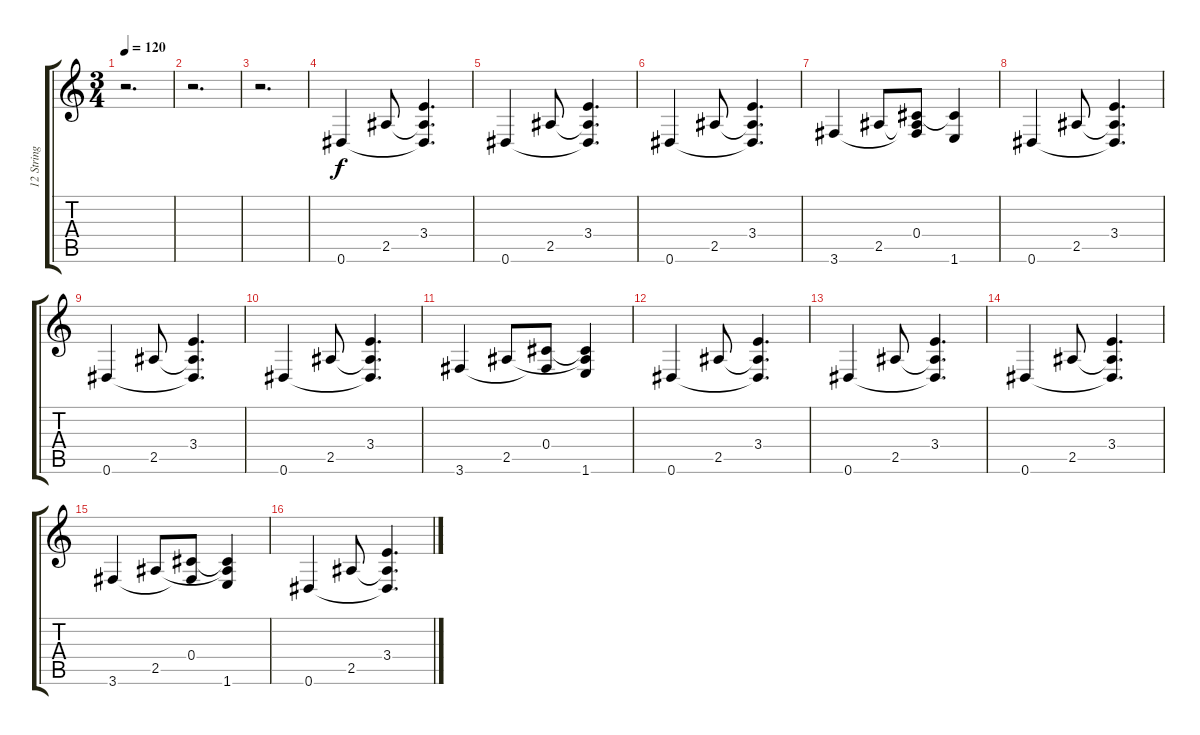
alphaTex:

\track ("12 String Acoustic Part 1" "12 String ") {instrument acousticguitarsteel}
\staff {score tabs}
\tuning (Eb4 Bb3 Gb3 Db3 Ab2 Eb2) {hide}
\ts (3 4)
\tempo 120
\clef g2
\ks c
r.2{d dy f} |
r.2{d} |
r.2{d} |
0.6.4 2.5.8 (3.4 2.5{t} 0.6{t}).4{d} |
0.6.4 2.5.8 (3.4 2.5{t} 0.6{t}).4{d} |
0.6.4 2.5.8 (3.4 2.5{t} 0.6{t}).4{d} |
3.6.4 2.5.8 (0.4 2.5{t} 3.6{t}).8 (0.4{t} 1.6).4 |
0.6.4 2.5.8 (3.4 2.5{t} 0.6{t}).4{d} |
0.6.4 2.5.8 (3.4 2.5{t} 0.6{t}).4{d} |
0.6.4 2.5.8 (3.4 2.5{t} 0.6{t}).4{d} |
3.6.4 2.5.8 (0.4 3.6{t}).8 (0.4{t} 2.5{t} 1.6).4 |
0.6.4 2.5.8 (3.4 2.5{t} 0.6{t}).4{d} |
0.6.4 2.5.8 (3.4 2.5{t} 0.6{t}).4{d} |
0.6.4 2.5.8 (3.4 2.5{t} 0.6{t}).4{d} |
3.6.4 2.5.8 (0.4 3.6{t}).8 (0.4{t} 2.5{t} 1.6).4 |
0.6.4 2.5.8 (3.4 2.5{t} 0.6{t}).4{d}
